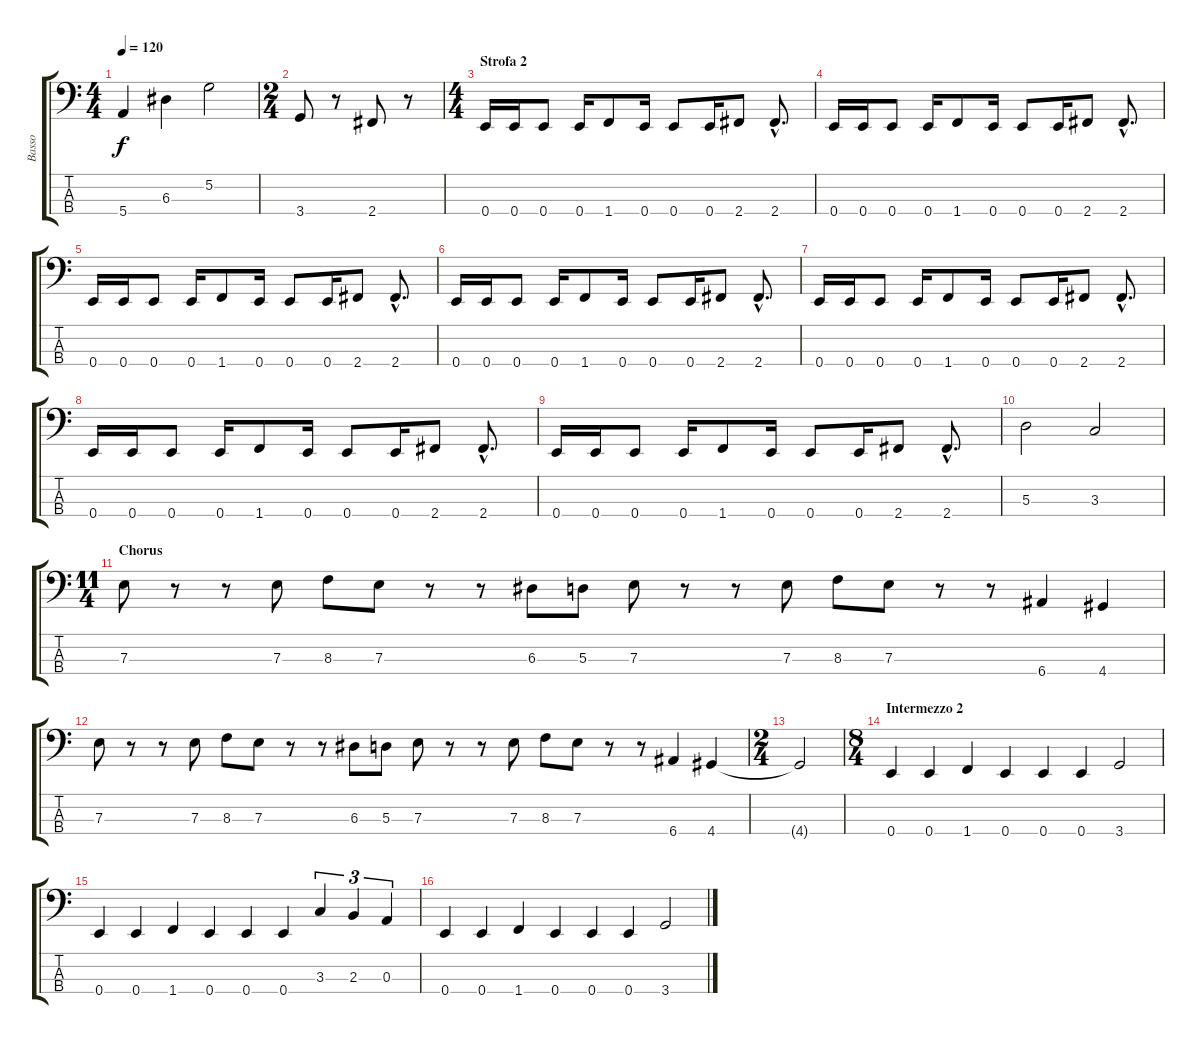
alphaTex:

\track ("Basso" "Basso") {instrument electricbasspick}
\staff {score tabs}
\tuning (G2 D2 A1 E1) {hide}
\ts (4 4)
\tempo 120
\clef f4
\ks c
5.4.4{dy f} 6.3.4 5.2.2 |
\ts (2 4)
3.4.8 r.8 2.4.8 r.8 |
\ts (4 4)
\section ("" "Strofa 2")
0.4.16 0.4.16 0.4.8 0.4.16 1.4.8 0.4.16 0.4.8 0.4.16 2.4.8 2.4{hac}.8{d} |
0.4.16 0.4.16 0.4.8 0.4.16 1.4.8 0.4.16 0.4.8 0.4.16 2.4.8 2.4{hac}.8{d} |
0.4.16 0.4.16 0.4.8 0.4.16 1.4.8 0.4.16 0.4.8 0.4.16 2.4.8 2.4{hac}.8{d} |
0.4.16 0.4.16 0.4.8 0.4.16 1.4.8 0.4.16 0.4.8 0.4.16 2.4.8 2.4{hac}.8{d} |
0.4.16 0.4.16 0.4.8 0.4.16 1.4.8 0.4.16 0.4.8 0.4.16 2.4.8 2.4{hac}.8{d} |
0.4.16 0.4.16 0.4.8 0.4.16 1.4.8 0.4.16 0.4.8 0.4.16 2.4.8 2.4{hac}.8{d} |
0.4.16 0.4.16 0.4.8 0.4.16 1.4.8 0.4.16 0.4.8 0.4.16 2.4.8 2.4{hac}.8{d} |
5.3.2 3.3.2 |
\ts (11 4)
\section ("" "Chorus")
7.3.8 r.8 r.8 7.3.8 8.3.8 7.3.8 r.8 r.8 6.3.8 5.3.8 7.3.8 r.8 r.8 7.3.8 8.3.8 7.3.8 r.8 r.8 6.4.4 4.4.4 |
7.3.8 r.8 r.8 7.3.8 8.3.8 7.3.8 r.8 r.8 6.3.8 5.3.8 7.3.8 r.8 r.8 7.3.8 8.3.8 7.3.8 r.8 r.8 6.4.4 4.4.4 |
\ts (2 4)
4.4{t}.2 |
\ts (8 4)
\section ("" "Intermezzo 2")
0.4.4 0.4.4 1.4.4 0.4.4 0.4.4 0.4.4 3.4.2 |
0.4.4 0.4.4 1.4.4 0.4.4 0.4.4 0.4.4 3.3.4{tu (3 2)} 2.3.4{tu (3 2)} 0.3.4{tu (3 2)} |
0.4.4 0.4.4 1.4.4 0.4.4 0.4.4 0.4.4 3.4.2
